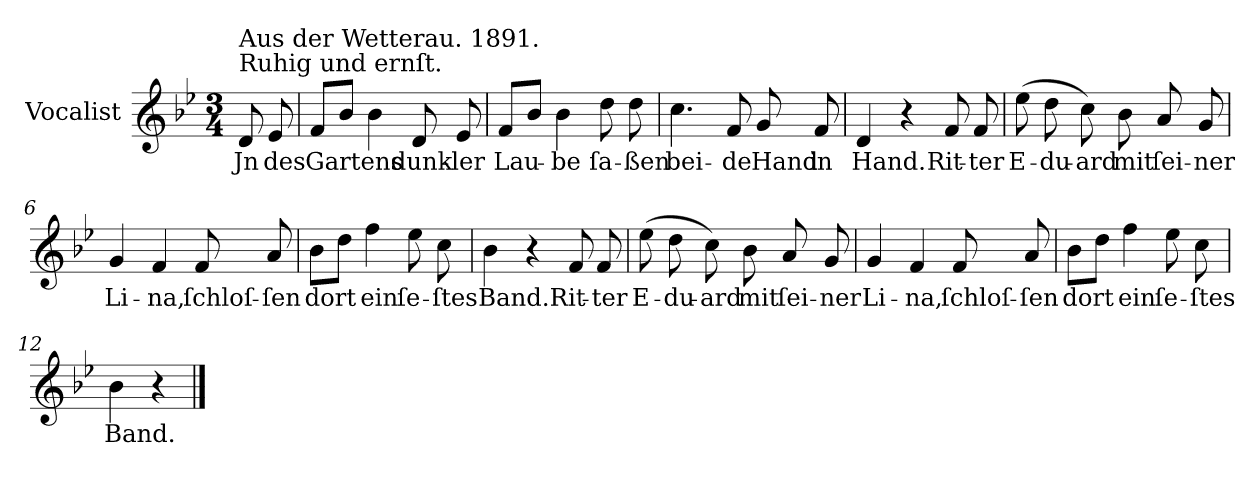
**kern	**text
*part1	*part1
*staff1	*staff1
*I"Vocalist	*
*k[b-e-]	*
*B-:	*
*M3/4	*
=	=
!LO:TX:a:t=Ruhig und ernſt.	!
!LO:TX:a:t=Aus der Wetterau. 1891.	!
8d	Jn
8e-	des
=1	=1
8fL	Gartens
8b-J	.
4b-	.
8d	dunk-
8e-	-ler
=2	=2
8fL	Lau-
8b-J	.
4b-	-be
8dd	ſa-
8dd	-ßen
=3	=3
4.cc	bei-
8f	-de
8g	Hand
8f	in
=4	=4
4d	Hand.
4r	.
8f	Rit-
8f	-ter
=5	=5
(8ee-	E-
8dd	-du-
8cc)	-ard
8b-	mit
8a	ſei-
8g	-ner
=6	=6
4g	Li-
4f	-na,
8f	ſchloſ-
8a	-ſen
=7	=7
8b-L	dort
8ddJ	.
4ff	ein
8ee-	ſe-
8cc	-ſtes
=8	=8
4b-	Band.
4r	.
8f	Rit-
8f	-ter
=9	=9
(8ee-	E-
8dd	-du-
8cc)	-ard
8b-	mit
8a	ſei-
8g	-ner
=10	=10
4g	Li-
4f	-na,
8f	ſchloſ-
8a	-ſen
=11	=11
8b-L	dort
8ddJ	.
4ff	ein
8ee-	ſe-
8cc	-ſtes
=12	=12
4b-	Band.
4r	.
==	==
*-	*-
